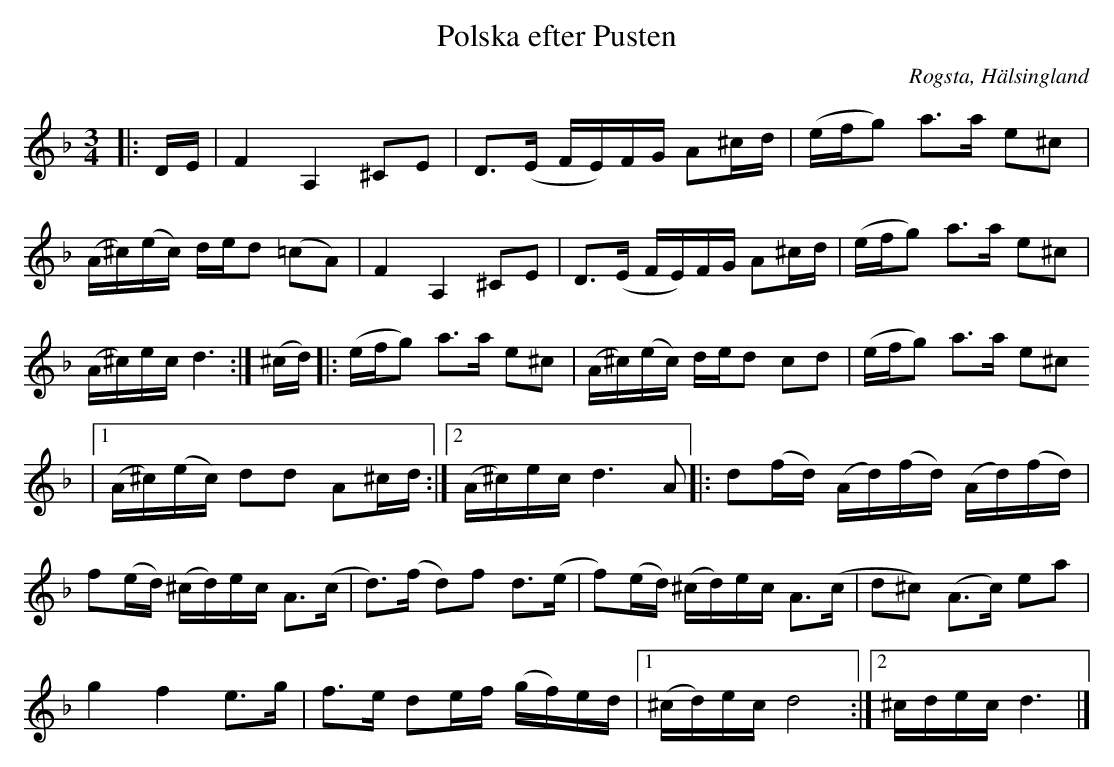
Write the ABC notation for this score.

X:1
T:Polska efter Pusten
O:Rogsta, Hälsingland
M:3/4
L:1/8
K:Dm
|:D/E/ | F2 A,2 ^CE | D>(E F/E/)F/G/ A^c/d/ | (e/f/g) a>a e^c |
(A/^c/)(e/c/) d/e/d (=cA) | F2 A,2 ^CE | D>(E F/E/)F/G/ A^c/d/ | (e/f/g) a>a e^c |
(A/^c/)e/c/ d3 :| (^c/d/) |: (e/f/g) a>a e^c | (A/^c/)(e/c/) d/e/d cd | (e/f/g) a>a e^c
|1 (A/^c/)(/e/c/) dd A^c/d/ :|2 (A/^c/)e/c/ d3 A |: d(f/d/) (A/d/)(f/d/) (A/d/)(f/d/) |
f(e/d/) (^c/d/)e/c/ A>(c | d>)(f d)f d>(e | f)(e/d/) (^c/d/)e/c/ A>(c | d^c) (A>c) ea |
g2 f2 e>g | f>e de/f/ (g/f/)e/d/ |1 (^c/d/)e/c/ d4 :|2 ^c/d/e/c/ d3 |]
